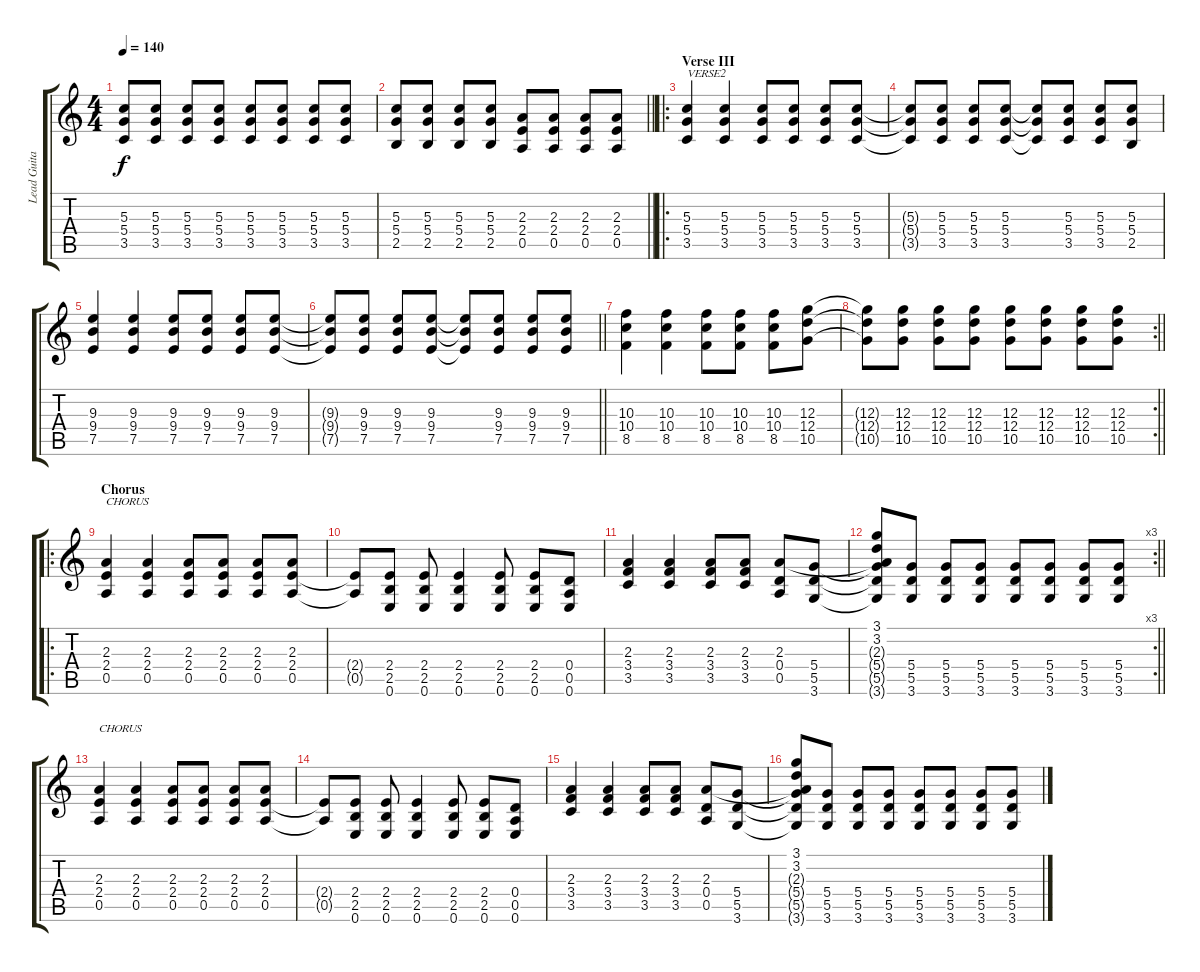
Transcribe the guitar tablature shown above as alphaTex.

\track ("Lead Guitar" "Lead Guita") {instrument acousticguitarnylon}
\staff {score tabs}
\tuning (E4 B3 G3 D3 A2 E2) {hide}
\ts (4 4)
\tempo 140
\clef g2
\ks c
(5.3 5.4 3.5).8{dy f} (5.3 5.4 3.5).8 (5.3 5.4 3.5).8 (5.3 5.4 3.5).8 (5.3 5.4 3.5).8 (5.3 5.4 3.5).8 (5.3 5.4 3.5).8 (5.3 5.4 3.5).8 |
\barLineRight lightlight
(5.3 5.4 2.5).8 (5.3 5.4 2.5).8 (5.3 5.4 2.5).8 (5.3 5.4 2.5).8 (2.3 2.4 0.5).8 (2.3 2.4 0.5).8 (2.3 2.4 0.5).8 (2.3 2.4 0.5).8 |
\ro
\section ("" "Verse III")
(5.3 5.4 3.5).4{txt "VERSE2"} (5.3 5.4 3.5).4 (5.3 5.4 3.5).8 (5.3 5.4 3.5).8 (5.3 5.4 3.5).8 (5.3 5.4 3.5).8 |
(5.3{t} 5.4{t} 3.5{t}).8 (5.3 5.4 3.5).8 (5.3 5.4 3.5).8 (5.3 5.4 3.5).8 (5.3{t} 5.4{t} 3.5{t}).8 (5.3 5.4 3.5).8 (5.3 5.4 3.5).8 (5.3 5.4 2.5).8 |
(9.3 9.4 7.5).4 (9.3 9.4 7.5).4 (9.3 9.4 7.5).8 (9.3 9.4 7.5).8 (9.3 9.4 7.5).8 (9.3 9.4 7.5).8 |
\barLineRight lightlight
(9.3{t} 9.4{t} 7.5{t}).8 (9.3 9.4 7.5).8 (9.3 9.4 7.5).8 (9.3 9.4 7.5).8 (9.3{t} 9.4{t} 7.5{t}).8 (9.3 9.4 7.5).8 (9.3 9.4 7.5).8 (9.3 9.4 7.5).8 |
(10.3 10.4 8.5).4 (10.3 10.4 8.5).4 (10.3 10.4 8.5).8 (10.3 10.4 8.5).8 (10.3 10.4 8.5).8 (12.3 12.4 10.5).8 |
\rc 2
\barLineRight lightlight
(12.3{t} 12.4{t} 10.5{t}).8 (12.3 12.4 10.5).8 (12.3 12.4 10.5).8 (12.3 12.4 10.5).8 (12.3 12.4 10.5).8 (12.3 12.4 10.5).8 (12.3 12.4 10.5).8 (12.3 12.4 10.5).8 |
\ro
\section ("" "Chorus")
(2.3 2.4 0.5).4{txt "CHORUS"} (2.3 2.4 0.5).4 (2.3 2.4 0.5).8 (2.3 2.4 0.5).8 (2.3 2.4 0.5).8 (2.3 2.4 0.5).8 |
(2.4{t} 0.5{t}).8 (2.4 2.5 0.6).8 (2.4 2.5 0.6).8 (2.4 2.5 0.6).4 (2.4 2.5 0.6).8 (2.4 2.5 0.6).8 (0.4 0.5 0.6).8 |
(2.3 3.4 3.5).4 (2.3 3.4 3.5).4 (2.3 3.4 3.5).8 (2.3 3.4 3.5).8 (2.3 0.4 0.5).8 (5.4 5.5 3.6).8 |
\rc 3
\barLineRight lightlight
(3.1 3.2 2.3{t} 5.4{t} 5.5{t} 3.6{t}).8 (5.4 5.5 3.6).8 (5.4 5.5 3.6).8 (5.4 5.5 3.6).8 (5.4 5.5 3.6).8 (5.4 5.5 3.6).8 (5.4 5.5 3.6).8 (5.4 5.5 3.6).8 |
(2.3 2.4 0.5).4{txt "CHORUS"} (2.3 2.4 0.5).4 (2.3 2.4 0.5).8 (2.3 2.4 0.5).8 (2.3 2.4 0.5).8 (2.3 2.4 0.5).8 |
(2.4{t} 0.5{t}).8 (2.4 2.5 0.6).8 (2.4 2.5 0.6).8 (2.4 2.5 0.6).4 (2.4 2.5 0.6).8 (2.4 2.5 0.6).8 (0.4 0.5 0.6).8 |
(2.3 3.4 3.5).4 (2.3 3.4 3.5).4 (2.3 3.4 3.5).8 (2.3 3.4 3.5).8 (2.3 0.4 0.5).8 (5.4 5.5 3.6).8 |
(3.1 3.2 2.3{t} 5.4{t} 5.5{t} 3.6{t}).8 (5.4 5.5 3.6).8 (5.4 5.5 3.6).8 (5.4 5.5 3.6).8 (5.4 5.5 3.6).8 (5.4 5.5 3.6).8 (5.4 5.5 3.6).8 (5.4 5.5 3.6).8
